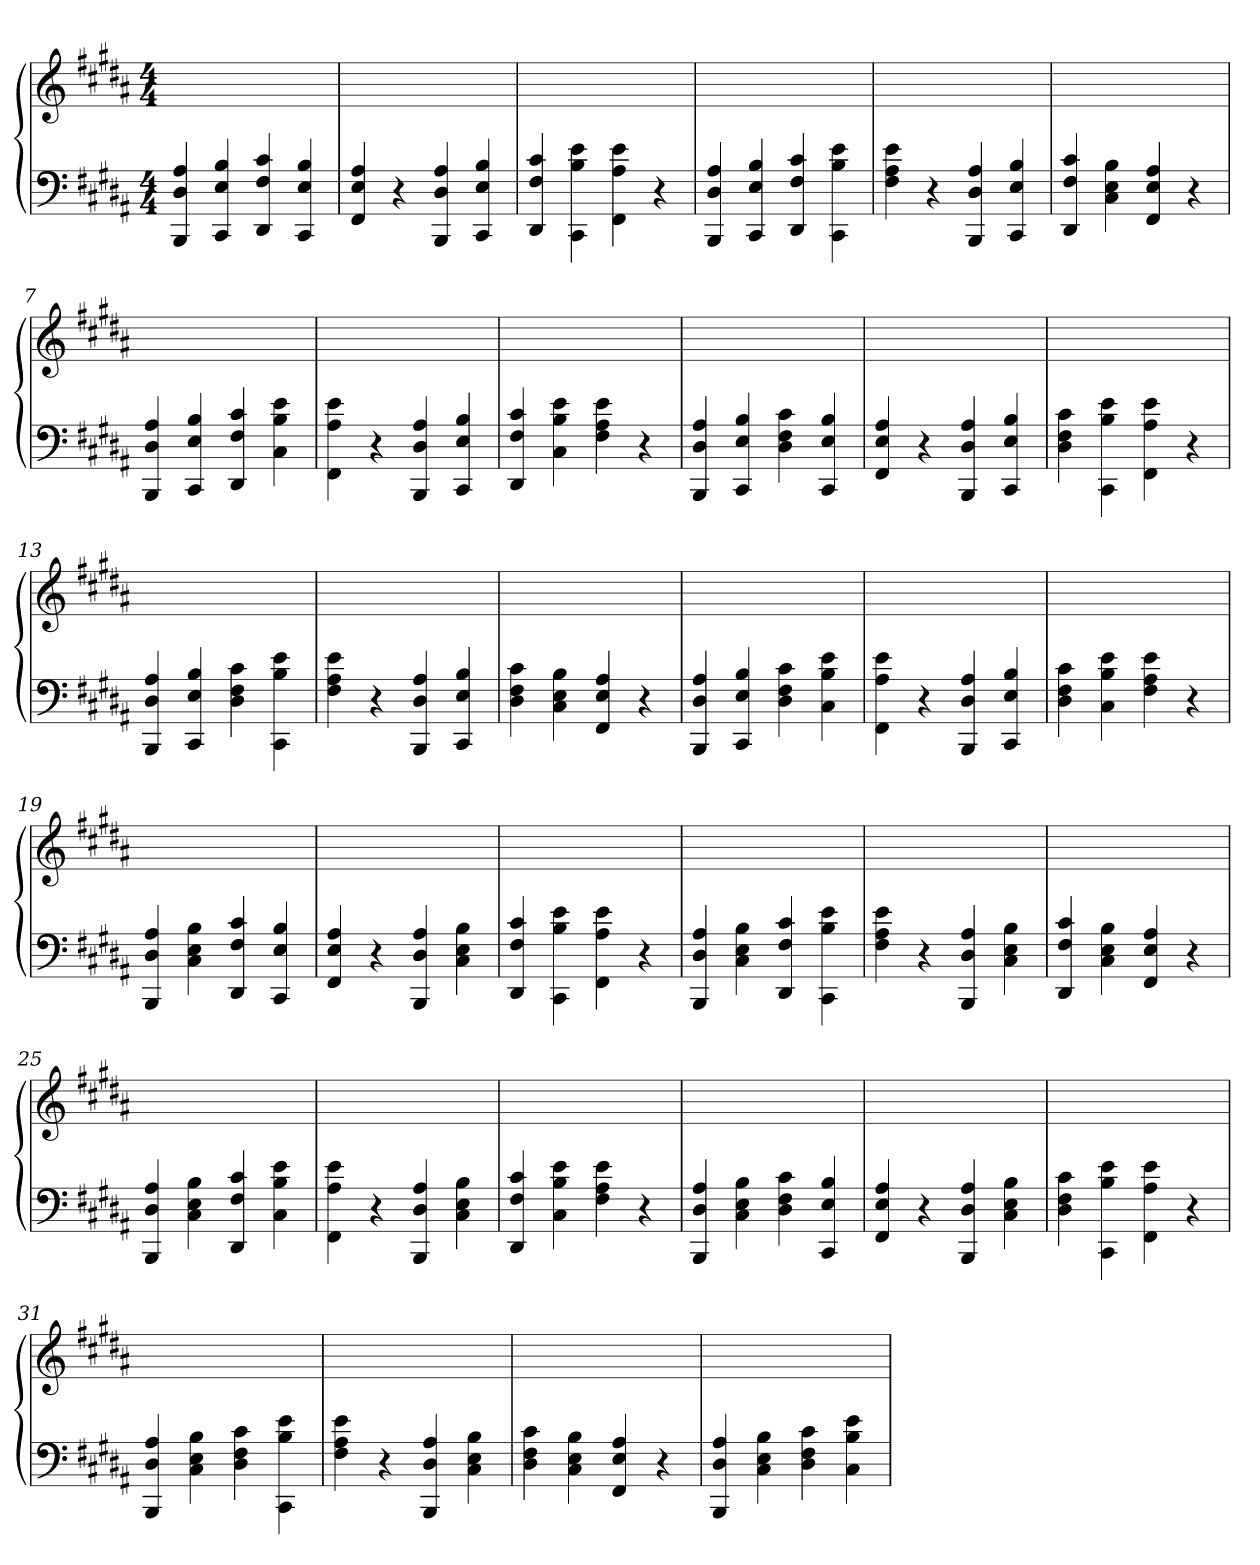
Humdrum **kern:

**kern	**kern
*part2	*part1
*staff2	*staff1
*clefF4	*clefG2
*k[f#c#g#d#a#]	*k[f#c#g#d#a#]
*B:	*B:
*M4/4	*M4/4
*MM60	*MM60
=1	=1
4BBB 4D# 4A#	1ryy
4CC# 4E 4B	.
4DD# 4F# 4c#	.
4CC# 4E 4B	.
=2	=2
4FF# 4E 4A#	1ryy
4r	.
4BBB 4D# 4A#	.
4CC# 4E 4B	.
=3	=3
4DD# 4F# 4c#	1ryy
4CC# 4B 4e	.
4FF# 4A# 4e	.
4r	.
=4	=4
4BBB 4D# 4A#	1ryy
4CC# 4E 4B	.
4DD# 4F# 4c#	.
4CC# 4B 4e	.
=5	=5
4F# 4A# 4e	1ryy
4r	.
4BBB 4D# 4A#	.
4CC# 4E 4B	.
=6	=6
4DD# 4F# 4c#	1ryy
4C# 4E 4B	.
4FF# 4E 4A#	.
4r	.
=7	=7
4BBB 4D# 4A#	1ryy
4CC# 4E 4B	.
4DD# 4F# 4c#	.
4C# 4B 4e	.
=8	=8
4FF# 4A# 4e	1ryy
4r	.
4BBB 4D# 4A#	.
4CC# 4E 4B	.
=9	=9
4DD# 4F# 4c#	1ryy
4C# 4B 4e	.
4F# 4A# 4e	.
4r	.
=10	=10
4BBB 4D# 4A#	1ryy
4CC# 4E 4B	.
4D# 4F# 4c#	.
4CC# 4E 4B	.
=11	=11
4FF# 4E 4A#	1ryy
4r	.
4BBB 4D# 4A#	.
4CC# 4E 4B	.
=12	=12
4D# 4F# 4c#	1ryy
4CC# 4B 4e	.
4FF# 4A# 4e	.
4r	.
=13	=13
4BBB 4D# 4A#	1ryy
4CC# 4E 4B	.
4D# 4F# 4c#	.
4CC# 4B 4e	.
=14	=14
4F# 4A# 4e	1ryy
4r	.
4BBB 4D# 4A#	.
4CC# 4E 4B	.
=15	=15
4D# 4F# 4c#	1ryy
4C# 4E 4B	.
4FF# 4E 4A#	.
4r	.
=16	=16
4BBB 4D# 4A#	1ryy
4CC# 4E 4B	.
4D# 4F# 4c#	.
4C# 4B 4e	.
=17	=17
4FF# 4A# 4e	1ryy
4r	.
4BBB 4D# 4A#	.
4CC# 4E 4B	.
=18	=18
4D# 4F# 4c#	1ryy
4C# 4B 4e	.
4F# 4A# 4e	.
4r	.
=19	=19
4BBB 4D# 4A#	1ryy
4C# 4E 4B	.
4DD# 4F# 4c#	.
4CC# 4E 4B	.
=20	=20
4FF# 4E 4A#	1ryy
4r	.
4BBB 4D# 4A#	.
4C# 4E 4B	.
=21	=21
4DD# 4F# 4c#	1ryy
4CC# 4B 4e	.
4FF# 4A# 4e	.
4r	.
=22	=22
4BBB 4D# 4A#	1ryy
4C# 4E 4B	.
4DD# 4F# 4c#	.
4CC# 4B 4e	.
=23	=23
4F# 4A# 4e	1ryy
4r	.
4BBB 4D# 4A#	.
4C# 4E 4B	.
=24	=24
4DD# 4F# 4c#	1ryy
4C# 4E 4B	.
4FF# 4E 4A#	.
4r	.
=25	=25
4BBB 4D# 4A#	1ryy
4C# 4E 4B	.
4DD# 4F# 4c#	.
4C# 4B 4e	.
=26	=26
4FF# 4A# 4e	1ryy
4r	.
4BBB 4D# 4A#	.
4C# 4E 4B	.
=27	=27
4DD# 4F# 4c#	1ryy
4C# 4B 4e	.
4F# 4A# 4e	.
4r	.
=28	=28
4BBB 4D# 4A#	1ryy
4C# 4E 4B	.
4D# 4F# 4c#	.
4CC# 4E 4B	.
=29	=29
4FF# 4E 4A#	1ryy
4r	.
4BBB 4D# 4A#	.
4C# 4E 4B	.
=30	=30
4D# 4F# 4c#	1ryy
4CC# 4B 4e	.
4FF# 4A# 4e	.
4r	.
=31	=31
4BBB 4D# 4A#	1ryy
4C# 4E 4B	.
4D# 4F# 4c#	.
4CC# 4B 4e	.
=32	=32
4F# 4A# 4e	1ryy
4r	.
4BBB 4D# 4A#	.
4C# 4E 4B	.
=33	=33
4D# 4F# 4c#	1ryy
4C# 4E 4B	.
4FF# 4E 4A#	.
4r	.
=34	=34
4BBB 4D# 4A#	1ryy
4C# 4E 4B	.
4D# 4F# 4c#	.
4C# 4B 4e	.
=	=
*-	*-
